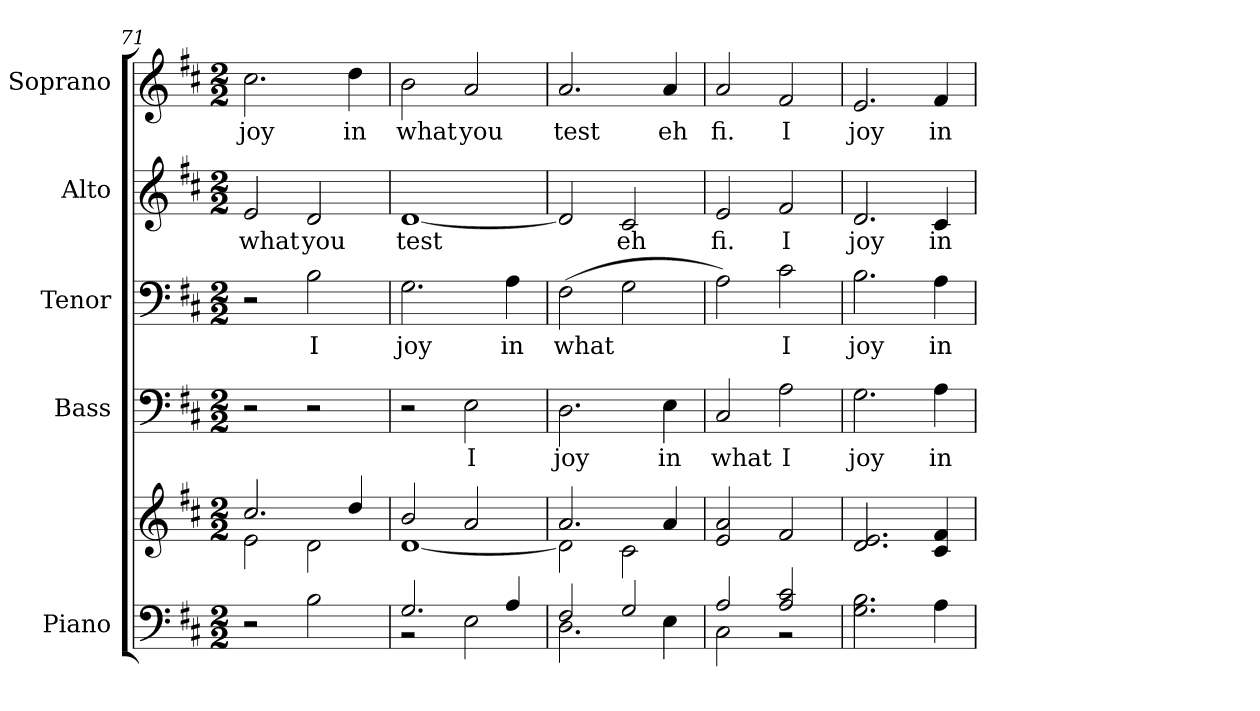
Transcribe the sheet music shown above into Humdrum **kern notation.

**kern	**kern	**kern	**text	**kern	**text	**kern	**text	**kern	**text
*part5	*part5	*part4	*part4	*part3	*part3	*part2	*part2	*part1	*part1
*staff6	*staff5	*staff4	*staff4	*staff3	*staff3	*staff2	*staff2	*staff1	*staff1
*I"Piano	*	*I"Bass	*	*I"Tenor	*	*I"Alto	*	*I"Soprano	*
*I'Pno.	*	*I'B.	*	*I'T.	*	*I'A.	*	*I'S.	*
!!LO:PB:g=z
*clefF4	*clefG2	*clefF4	*	*clefF4	*	*clefG2	*	*clefG2	*
*k[f#c#]	*k[f#c#]	*k[f#c#]	*	*k[f#c#]	*	*k[f#c#]	*	*k[f#c#]	*
*D:	*D:	*D:	*	*D:	*	*D:	*	*D:	*
*M2/2	*M2/2	*M2/2	*	*M2/2	*	*M2/2	*	*M2/2	*
=71	=71	=71	=71	=71	=71	=71	=71	=71	=71
*	*^	*	*	*	*	*	*	*	*
!	!	!	!	!	!	!	!	!LO:LY:b:color=#000000	!	!
!	!	!	!	!	!	!	!	!	!	!LO:LY:b:color=#000000
2r	2.cc#i/	2ei\	2r	.	2r	.	2ei/	what	2.cc#i\	joy
!	!	!	!	!	!	!LO:LY:b:color=#000000	!	!	!	!
!	!	!	!	!	!	!	!	!LO:LY:b:color=#000000	!	!
2Bi\	.	2di\	2r	.	2Bi\	I	2di/	you	.	.
!	!	!	!	!	!	!	!	!	!	!LO:LY:b:color=#000000
.	4ddi/	.	.	.	.	.	.	.	4ddi\	in
=72	=72	=72	=72	=72	=72	=72	=72	=72	=72	=72
*^	*	*	*	*	*	*	*	*	*	*
!	!	!	!	!	!	!	!LO:LY:b:color=#000000	!	!	!	!
!	!	!	!	!	!	!	!	!	!LO:LY:b:color=#000000	!	!
!	!	!	!	!	!	!	!	!	!	!	!LO:LY:b:color=#000000
2.Gi/	2r	2bi/	[<1di	2r	.	2.Gi\	joy	[<1di	test	2bi\	what
!	!	!	!	!	!LO:LY:b:color=#000000	!	!	!	!	!	!
!	!	!	!	!	!	!	!	!	!	!	!LO:LY:b:color=#000000
.	2Ei\	2ai/	.	2Ei\	I	.	.	.	.	2ai/	you
!	!	!	!	!	!	!	!LO:LY:b:color=#000000	!	!	!	!
4Ai/	.	.	.	.	.	4Ai\	in	.	.	.	.
=73	=73	=73	=73	=73	=73	=73	=73	=73	=73	=73	=73
!	!	!	!	!	!LO:LY:b:color=#000000	!	!	!	!	!	!
!	!	!	!	!	!	!	!LO:LY:b:color=#000000	!	!	!	!
!	!	!	!	!	!	!	!	!	!	!	!LO:LY:b:color=#000000
2F#i/	2.Di\	2.ai/	2di\]	2.Di\	joy	(2F#i\	what	2di/]	.	2.ai/	test
!	!	!	!	!	!	!	!	!	!LO:LY:b:color=#000000	!	!
2Gi/	.	.	2c#i\	.	.	2Gi\	.	2c#i/	eh	.	.
!	!	!	!	!	!LO:LY:b:color=#000000	!	!	!	!	!	!
!	!	!	!	!	!	!	!	!	!	!	!LO:LY:b:color=#000000
.	4Ei\	4ai/	.	4Ei\	in	.	.	.	.	4ai/	eh
*	*	*v	*v	*	*	*	*	*	*	*	*
=74	=74	=74	=74	=74	=74	=74	=74	=74	=74	=74
!	!	!	!	!LO:LY:b:color=#000000	!	!	!	!	!	!
!	!	!	!	!	!	!	!	!LO:LY:b:color=#000000	!	!
!	!	!	!	!	!	!	!	!	!	!LO:LY:b:color=#000000
2Ai/	2C#i\	2ei/ 2ai	2C#i/	what	2Ai\)	.	2ei/	fi.	2ai/	fi.
!	!	!	!	!LO:LY:b:color=#000000	!	!	!	!	!	!
!	!	!	!	!	!	!LO:LY:b:color=#000000	!	!	!	!
!	!	!	!	!	!	!	!	!LO:LY:b:color=#000000	!	!
!	!	!	!	!	!	!	!	!	!	!LO:LY:b:color=#000000
2Ai/ 2c#i	2r	2f#i/	2Ai\	I	2c#i\	I	2f#i/	I	2f#i/	I
*v	*v	*	*	*	*	*	*	*	*	*
=75	=75	=75	=75	=75	=75	=75	=75	=75	=75
*^	*	*	*	*	*	*	*	*	*
!	!	!	!	!LO:LY:b:color=#000000	!	!	!	!	!	!
*v	*v	*	*	*	*	*	*	*	*	*
*^	*	*	*	*	*	*	*	*	*
!	!	!	!	!	!	!LO:LY:b:color=#000000	!	!	!	!
*v	*v	*	*	*	*	*	*	*	*	*
*^	*	*	*	*	*	*	*	*	*
!	!	!	!	!	!	!	!	!LO:LY:b:color=#000000	!	!
*v	*v	*	*	*	*	*	*	*	*	*
*^	*	*	*	*	*	*	*	*	*
!	!	!	!	!	!	!	!	!	!	!LO:LY:b:color=#000000
*v	*v	*	*	*	*	*	*	*	*	*
2.Gi\ 2.Bi	2.di/ 2.ei	2.Gi\	joy	2.Bi\	joy	2.di/	joy	2.ei/	joy
!	!	!	!LO:LY:b:color=#000000	!	!	!	!	!	!
!	!	!	!	!	!LO:LY:b:color=#000000	!	!	!	!
!	!	!	!	!	!	!	!LO:LY:b:color=#000000	!	!
!	!	!	!	!	!	!	!	!	!LO:LY:b:color=#000000
4Ai\	4c#i/ 4f#i	4Ai\	in	4Ai\	in	4c#i/	in	4f#i/	in
=	=	=	=	=	=	=	=	=	=
*-	*-	*-	*-	*-	*-	*-	*-	*-	*-
